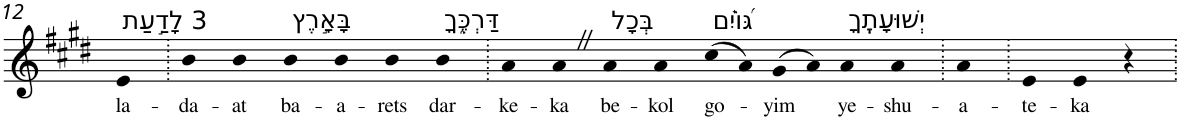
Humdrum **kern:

**kern	**text
*part1	*part1
*staff1	*staff1
*I"Piano	*
*I'Pno	*
!!LO:PB:g=z
*clefG2	*
*k[f#c#g#d#]	*
*E:	*
=12	=12
!LO:TX:a:t=3 לָדַ֣עַת	!
!	!LO:LY:b
4e	la-
=13.	=13.
!	!LO:LY:b
4b	-da-
!	!LO:LY:b
4b	-at
!LO:TX:a:t=בָּאָ֣רֶץ	!
!	!LO:LY:b
4b	ba-
!	!LO:LY:b
4b	-a-
!	!LO:LY:b
4b	-rets
!LO:TX:a:t=דַּרְכֶּ֑ךָ	!
!	!LO:LY:b
4b	dar-
=14.	=14.
!	!LO:LY:b
4a	-ke-
!	!LO:LY:b
4aZ	-ka
!LO:TX:a:t=בְּכָל	!
!	!LO:LY:b
4a	be-
!	!LO:LY:b
4a	-kol
!LO:TX:a:t=גּ֝וֹיִ֗ם	!
!	!LO:LY:b
(>8cc#	go-
8a)	.
!	!LO:LY:b
(>8g#	-yim
8a)	.
!LO:TX:a:t=יְשׁוּעָתֶֽךָ	!
!	!LO:LY:b
4a	ye-
!	!LO:LY:b
4a	-shu-
=15.	=15.
!	!LO:LY:b
4a	-a-
=16.	=16.
!	!LO:LY:b
4e	-te-
!	!LO:LY:b
4e	-ka
4r	.
=.	=.
*-	*-
